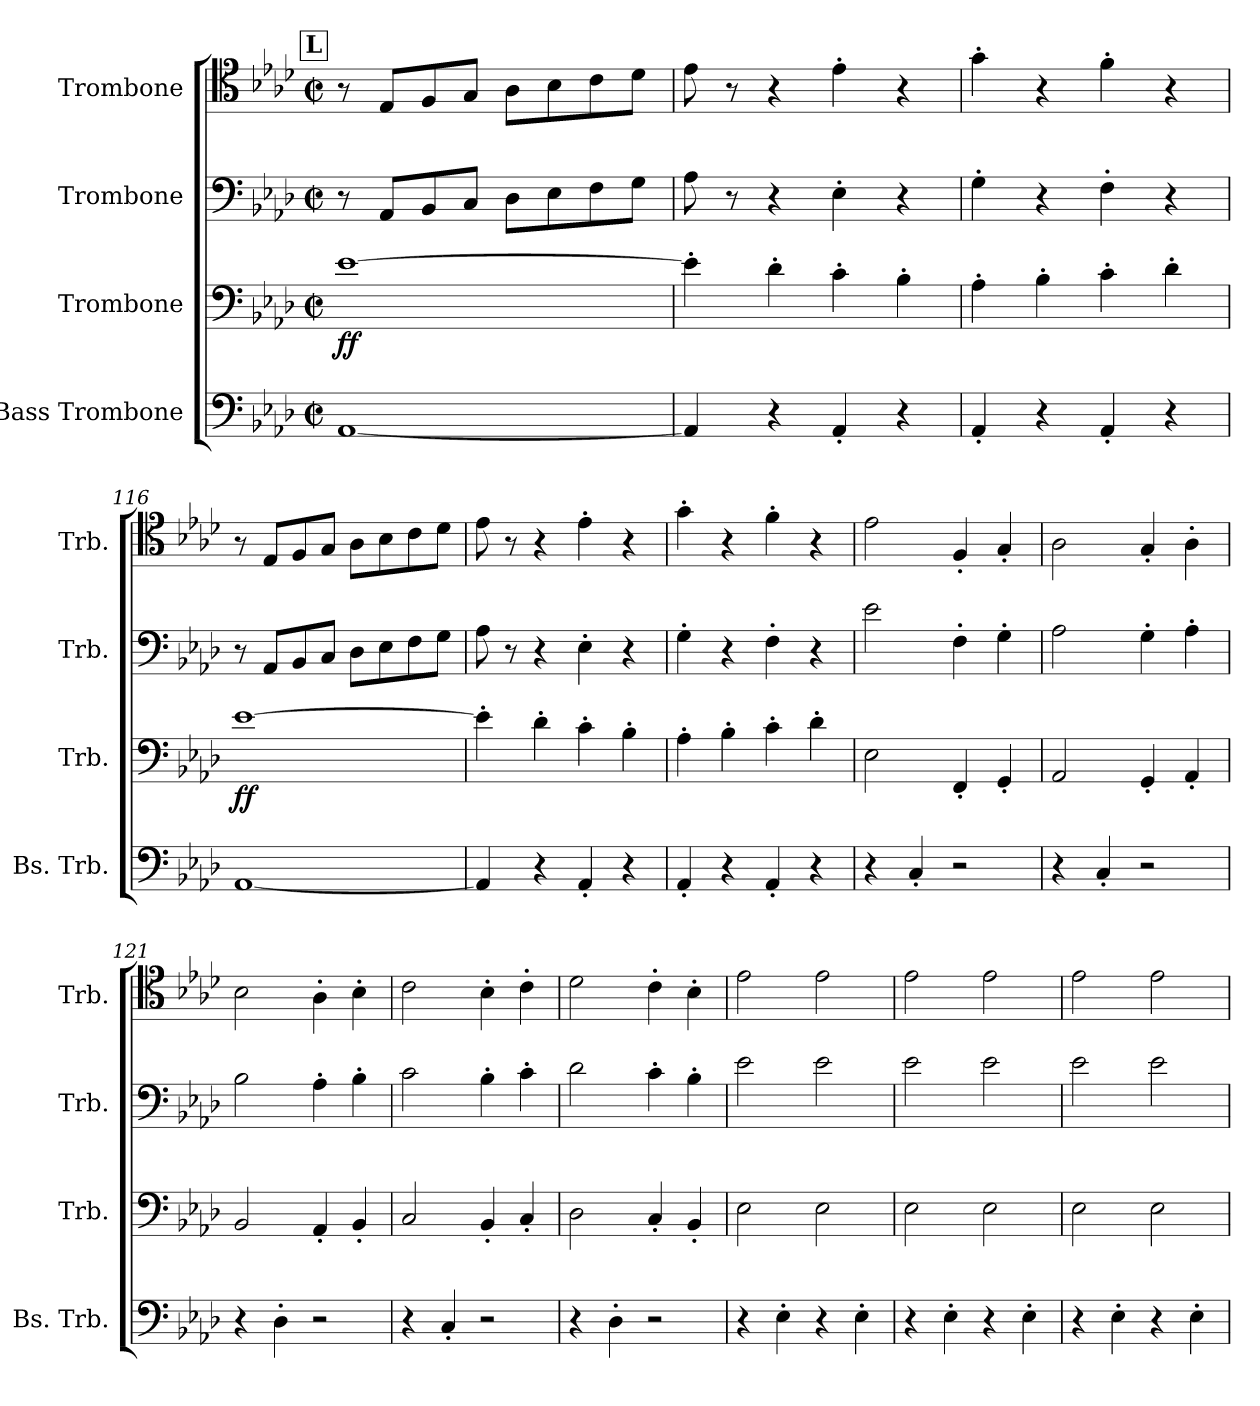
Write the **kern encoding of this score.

**kern	**kern	**dynam	**kern	**kern
*part4	*part3	*part3	*part2	*part1
*staff4	*staff3	*staff3	*staff2	*staff1
*I"Bass Trombone	*I"Trombone	*	*I"Trombone	*I"Trombone
*I'Bs. Trb.	*I'Trb.	*	*I'Trb.	*I'Trb.
*clefF4	*clefF4	*	*clefF4	*clefC4
*k[b-e-a-d-]	*k[b-e-a-d-]	*	*k[b-e-a-d-]	*k[b-e-a-d-]
*M2/2	*M2/2	*	*M2/2	*M2/2
*met(c|)	*met(c|)	*	*met(c|)	*met(c|)
!!LO:REH:place=s1:a:fs=14:t=L
=113	=113	=113	=113	=113
!	!	!LO:DY:b	!	!
[1AA-	[1e-	ff	8r	8r
.	.	.	8AA-/L	8E-/L
.	.	.	8BB-/	8F/
.	.	.	8C/J	8G/J
.	.	.	8D-\L	8A-\L
.	.	.	8E-\	8B-\
.	.	.	8F\	8c\
.	.	.	8G\J	8d-\J
!!LO:PB:g=z
=114	=114	=114	=114	=114
4AA-/]	4e-'\]	.	8A-\	8e-\
.	.	.	8r	8r
4r	4d-'\	.	4r	4r
4AA-'/	4c'\	.	4E-'\	4e-'\
4r	4B-'\	.	4r	4r
=115	=115	=115	=115	=115
4AA-'/	4A-'\	.	4G'\	4g'\
4r	4B-'\	.	4r	4r
4AA-'/	4c'\	.	4F'\	4f'\
4r	4d-'\	.	4r	4r
=116	=116	=116	=116	=116
!	!	!LO:DY:b	!	!
[1AA-	[1e-	ff	8r	8r
.	.	.	8AA-/L	8E-/L
.	.	.	8BB-/	8F/
.	.	.	8C/J	8G/J
.	.	.	8D-\L	8A-\L
.	.	.	8E-\	8B-\
.	.	.	8F\	8c\
.	.	.	8G\J	8d-\J
=117	=117	=117	=117	=117
4AA-/]	4e-'\]	.	8A-\	8e-\
.	.	.	8r	8r
4r	4d-'\	.	4r	4r
4AA-'/	4c'\	.	4E-'\	4e-'\
4r	4B-'\	.	4r	4r
=118	=118	=118	=118	=118
4AA-'/	4A-'\	.	4G'\	4g'\
4r	4B-'\	.	4r	4r
4AA-'/	4c'\	.	4F'\	4f'\
4r	4d-'\	.	4r	4r
=119	=119	=119	=119	=119
4r	2E-\	.	2e-\	2e-\
4C'/	.	.	.	.
2r	4FF'/	.	4F'\	4F'/
.	4GG'/	.	4G'\	4G'/
=120	=120	=120	=120	=120
4r	2AA-/	.	2A-\	2A-\
4C'/	.	.	.	.
2r	4GG'/	.	4G'\	4G'/
.	4AA-'/	.	4A-'\	4A-'\
=121	=121	=121	=121	=121
4r	2BB-/	.	2B-\	2B-\
4D-'\	.	.	.	.
2r	4AA-'/	.	4A-'\	4A-'\
.	4BB-'/	.	4B-'\	4B-'\
=122	=122	=122	=122	=122
4r	2C/	.	2c\	2c\
4C'/	.	.	.	.
2r	4BB-'/	.	4B-'\	4B-'\
.	4C'/	.	4c'\	4c'\
=123	=123	=123	=123	=123
4r	2D-\	.	2d-\	2d-\
4D-'\	.	.	.	.
2r	4C'/	.	4c'\	4c'\
.	4BB-'/	.	4B-'\	4B-'\
!!LO:LB:g=z
=124	=124	=124	=124	=124
4r	2E-\	.	2e-\	2e-\
4E-'\	.	.	.	.
4r	2E-\	.	2e-\	2e-\
4E-'\	.	.	.	.
=125	=125	=125	=125	=125
4r	2E-\	.	2e-\	2e-\
4E-'\	.	.	.	.
4r	2E-\	.	2e-\	2e-\
4E-'\	.	.	.	.
=126	=126	=126	=126	=126
4r	2E-\	.	2e-\	2e-\
4E-'\	.	.	.	.
4r	2E-\	.	2e-\	2e-\
4E-'\	.	.	.	.
=	=	=	=	=
*-	*-	*-	*-	*-
